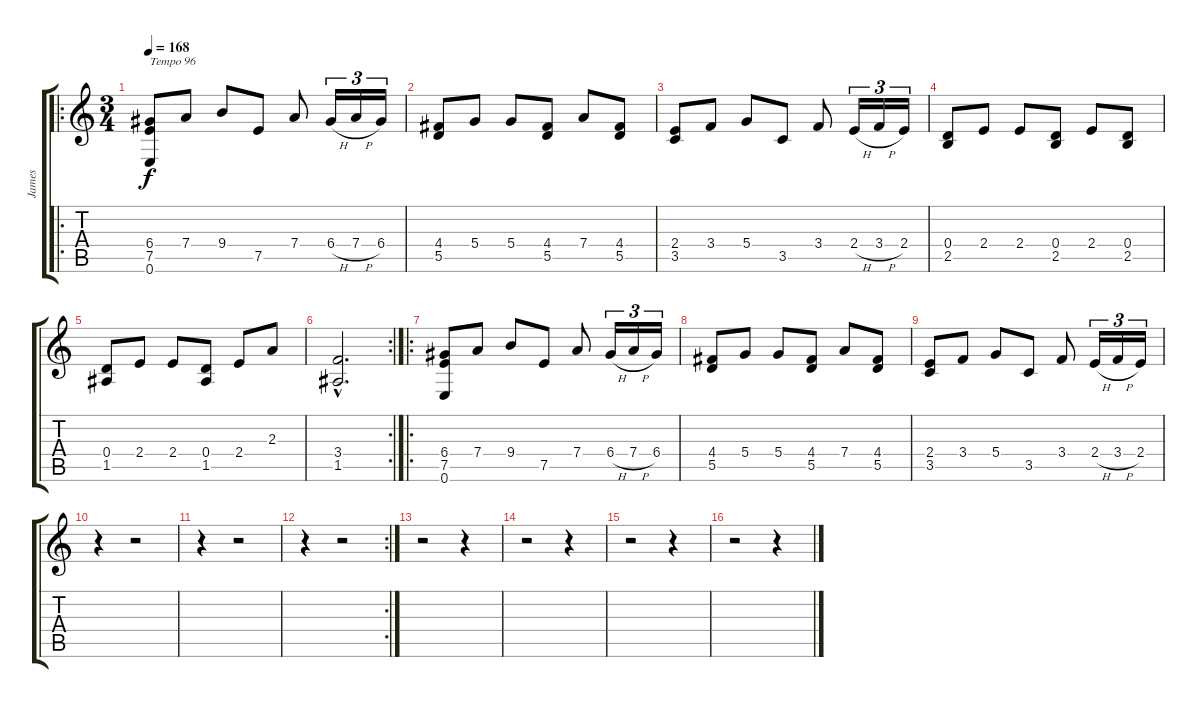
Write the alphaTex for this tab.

\track ("James" "James") {instrument electricguitarclean}
\staff {score tabs}
\tuning (E4 B3 G3 D3 A2 E2) {hide}
\ro
\ts (3 4)
\tempo 168
\clef g2
\ks c
(6.4 7.5 0.6).8{txt "Tempo 96" dy f instrument electricguitarclean} 7.4.8 9.4.8 7.5.8 7.4.8 6.4{h}.16{tu (3 2)} 7.4{h}.16{tu (3 2)} 6.4.16{tu (3 2)} |
(4.4 5.5).8 5.4.8 5.4.8 (4.4 5.5).8 7.4.8 (4.4 5.5).8 |
(2.4 3.5).8 3.4.8 5.4.8 3.5.8 3.4.8 2.4{h}.16{tu (3 2)} 3.4{h}.16{tu (3 2)} 2.4.16{tu (3 2)} |
(0.4 2.5).8 2.4.8 2.4.8 (0.4 2.5).8 2.4.8 (0.4 2.5).8 |
(0.4 1.5).8 2.4.8 2.4.8 (0.4 1.5).8 2.4.8 2.3.8 |
\rc 2
(3.4{hac} 1.5{hac}).2{d} |
\ro
(6.4 7.5 0.6).8 7.4.8 9.4.8 7.5.8 7.4.8 6.4{h}.16{tu (3 2)} 7.4{h}.16{tu (3 2)} 6.4.16{tu (3 2)} |
(4.4 5.5).8 5.4.8 5.4.8 (4.4 5.5).8 7.4.8 (4.4 5.5).8 |
(2.4 3.5).8 3.4.8 5.4.8 3.5.8 3.4.8 2.4{h}.16{tu (3 2)} 3.4{h}.16{tu (3 2)} 2.4.16{tu (3 2)} |
r.4 r.2 |
r.4 r.2 |
\rc 2
r.4 r.2 |
r.2 r.4 |
r.2 r.4 |
r.2 r.4 |
r.2 r.4
